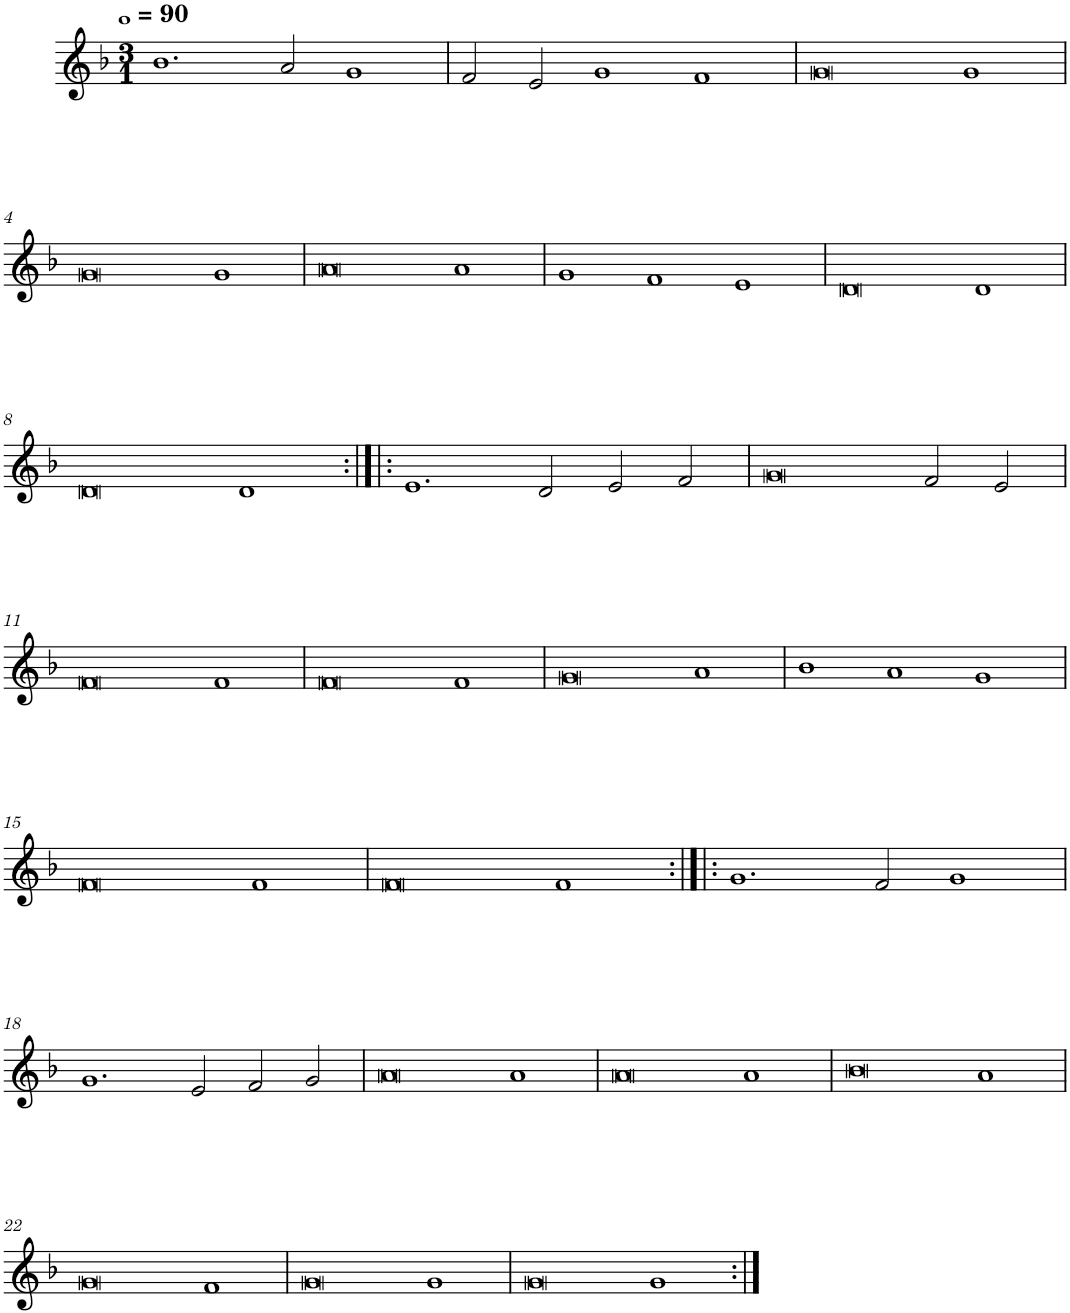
**kern
*part1
*staff1
*I"Quatre parties
*clefG2
*k[b-]
*M3/1
*MM360
=1
1.b-
2a/
1g
=2
2f/
2e/
1g
1f
=3
0g
1g
!!LO:LB:g=z
=4
0g
1g
=5
0a
1a
=6
1g
1f
1e
=7
0d
1d
!!LO:LB:g=z
=8
0d
1d
=9:|!|:
1.e
2d/
2e/
2f/
=10
0g
2f/
2e/
!!LO:LB:g=z
=11
0f
1f
=12
0f
1f
=13
0g
1a
=14
1b-
1a
1g
!!LO:LB:g=z
=15
0f
1f
=16
0f
1f
=17:|!|:
1.g
2f/
1g
!!LO:LB:g=z
=18
1.g
2e/
2f/
2g/
=19
0a
1a
=20
0a
1a
=21
0b-
1a
!!LO:LB:g=z
=22
0g
1f
=23
0g
1g
=24
0g
1g
=:|!
*-
